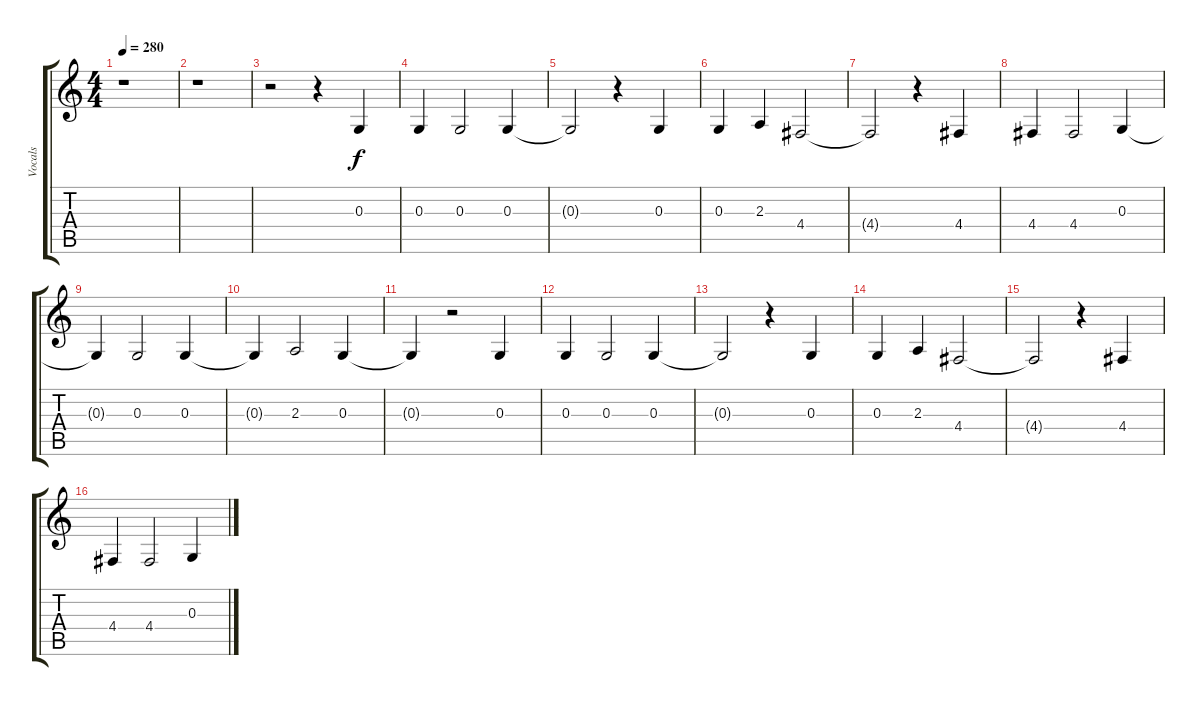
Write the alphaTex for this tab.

\track ("Vocals" "Vocals") {instrument altosax}
\staff {score tabs}
\tuning (E4 B3 G3 D3 A2 E2) {hide}
\ts (4 4)
\tempo 280
\clef g2
\ks c
r.1{dy f} |
r.1 |
r.2 r.4 0.3.4 |
0.3.4 0.3.2 0.3.4 |
0.3{t}.2 r.4 0.3.4 |
0.3.4 2.3.4 4.4.2 |
4.4{t}.2 r.4 4.4.4 |
4.4.4 4.4.2 0.3.4 |
0.3{t}.4 0.3.2 0.3.4 |
0.3{t}.4 2.3.2 0.3.4 |
0.3{t}.4 r.2 0.3.4 |
0.3.4 0.3.2 0.3.4 |
0.3{t}.2 r.4 0.3.4 |
0.3.4 2.3.4 4.4.2 |
4.4{t}.2 r.4 4.4.4 |
4.4.4 4.4.2 0.3.4
